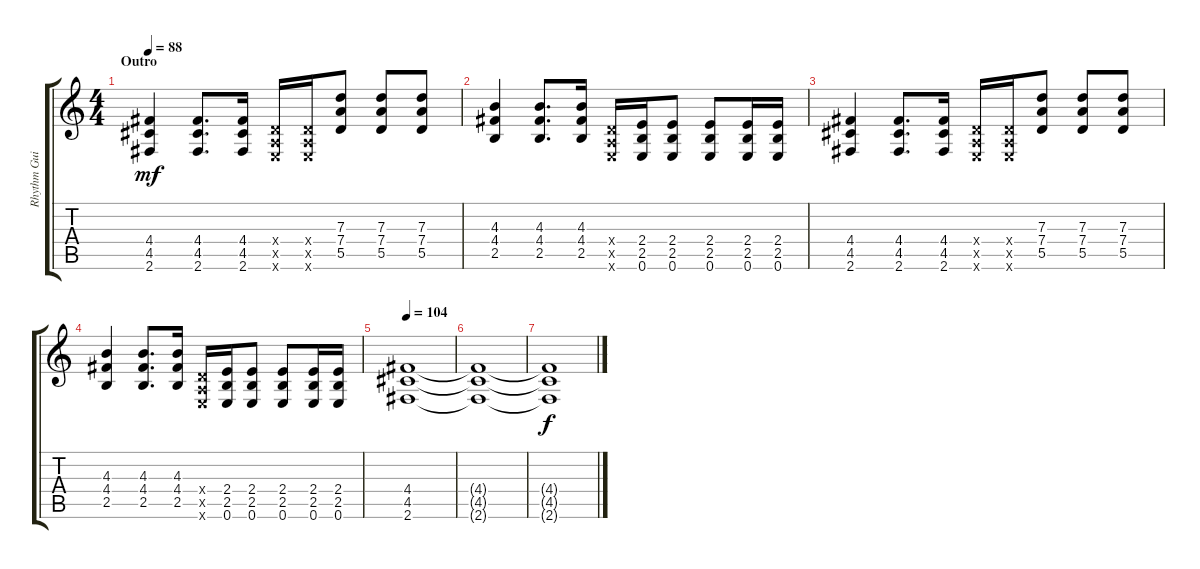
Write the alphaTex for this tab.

\track ("Rhythm Guitar" "Rhythm Gui") {instrument electricguitarclean}
\staff {score tabs}
\tuning (E4 B3 G3 D3 A2 E2) {hide}
\ts (4 4)
\section ("" "Outro")
\tempo 88
\clef g2
\ks c
(4.4 4.5 2.6).4{dy mf} (4.4 4.5 2.6).8{d} (4.4 4.5 2.6).16 (0.4{x} 0.5{x} 0.6{x}).16 (0.4{x} 0.5{x} 0.6{x}).16 (7.3 7.4 5.5).8 (7.3 7.4 5.5).8 (7.3 7.4 5.5).8 |
(4.3 4.4 2.5).4 (4.3 4.4 2.5).8{d} (4.3 4.4 2.5).16 (0.4{x} 0.5{x} 0.6{x}).16 (2.4 2.5 0.6).16 (2.4 2.5 0.6).8 (2.4 2.5 0.6).8 (2.4 2.5 0.6).16 (2.4 2.5 0.6).16 |
(4.4 4.5 2.6).4 (4.4 4.5 2.6).8{d} (4.4 4.5 2.6).16 (0.4{x} 0.5{x} 0.6{x}).16 (0.4{x} 0.5{x} 0.6{x}).16 (7.3 7.4 5.5).8 (7.3 7.4 5.5).8 (7.3 7.4 5.5).8 |
(4.3 4.4 2.5).4 (4.3 4.4 2.5).8{d} (4.3 4.4 2.5).16 (0.4{x} 0.5{x} 0.6{x}).16 (2.4 2.5 0.6).16 (2.4 2.5 0.6).8 (2.4 2.5 0.6).8 (2.4 2.5 0.6).16 (2.4 2.5 0.6).16 |
\tempo 104
(4.4 4.5 2.6).1 |
(4.4{t} 4.5{t} 2.6{t}).1 |
(4.4{t} 4.5{t} 2.6{t}).1{dy f}
